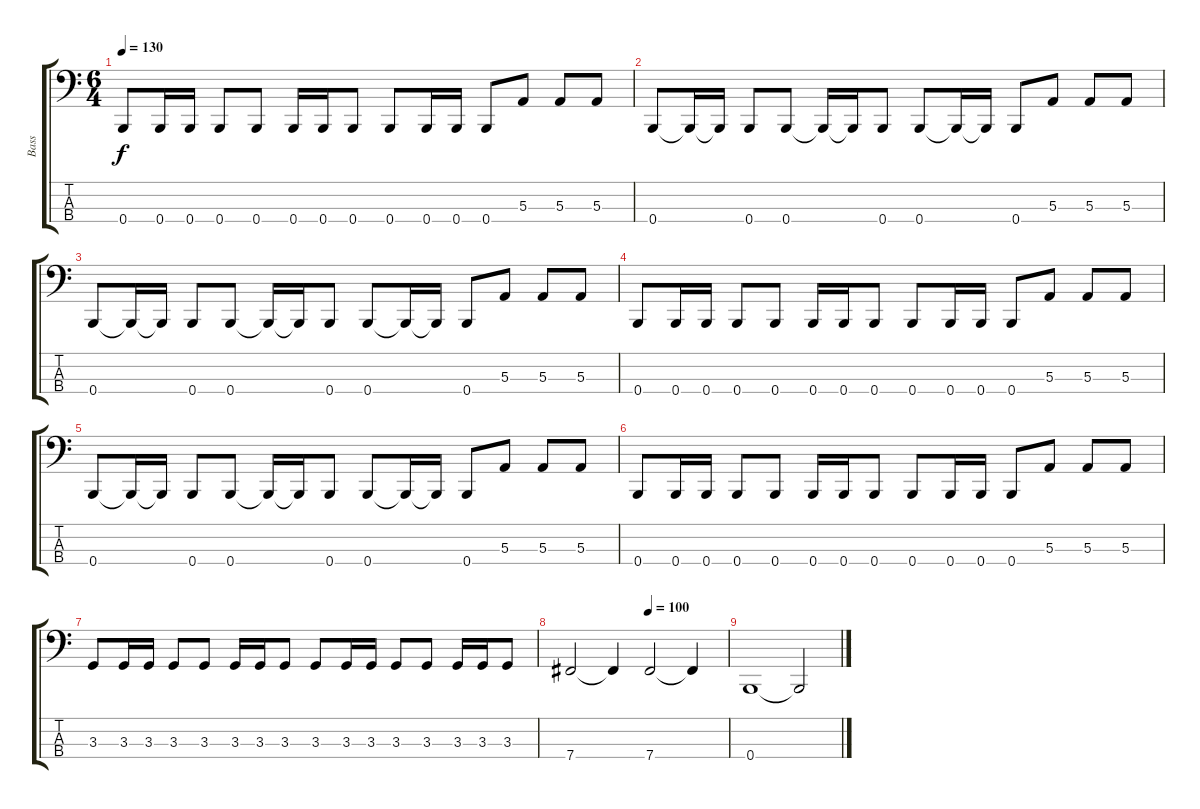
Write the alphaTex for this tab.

\track ("Bass" "Bass") {instrument electricbassfinger}
\staff {score tabs}
\tuning (D2 A1 E1 B0) {hide}
\ts (6 4)
\tempo 130
\clef f4
\ks c
0.4.8{dy f} 0.4.16 0.4.16 0.4.8 0.4.8 0.4.16 0.4.16 0.4.8 0.4.8 0.4.16 0.4.16 0.4.8 5.3.8 5.3.8 5.3.8 |
0.4.8 0.4{t}.16 0.4{t}.16 0.4.8 0.4.8 0.4{t}.16 0.4{t}.16 0.4.8 0.4.8 0.4{t}.16 0.4{t}.16 0.4.8 5.3.8 5.3.8 5.3.8 |
0.4.8 0.4{t}.16 0.4{t}.16 0.4.8 0.4.8 0.4{t}.16 0.4{t}.16 0.4.8 0.4.8 0.4{t}.16 0.4{t}.16 0.4.8 5.3.8 5.3.8 5.3.8 |
0.4.8 0.4.16 0.4.16 0.4.8 0.4.8 0.4.16 0.4.16 0.4.8 0.4.8 0.4.16 0.4.16 0.4.8 5.3.8 5.3.8 5.3.8 |
0.4.8 0.4{t}.16 0.4{t}.16 0.4.8 0.4.8 0.4{t}.16 0.4{t}.16 0.4.8 0.4.8 0.4{t}.16 0.4{t}.16 0.4.8 5.3.8 5.3.8 5.3.8 |
0.4.8 0.4.16 0.4.16 0.4.8 0.4.8 0.4.16 0.4.16 0.4.8 0.4.8 0.4.16 0.4.16 0.4.8 5.3.8 5.3.8 5.3.8 |
3.3.8 3.3.16 3.3.16 3.3.8 3.3.8 3.3.16 3.3.16 3.3.8 3.3.8 3.3.16 3.3.16 3.3.8 3.3.8 3.3.16 3.3.16 3.3.8 |
\tempo (100 0.5)
7.4.2 7.4{t}.4 7.4.2 7.4{t}.4 |
0.4.1 0.4{t}.2
